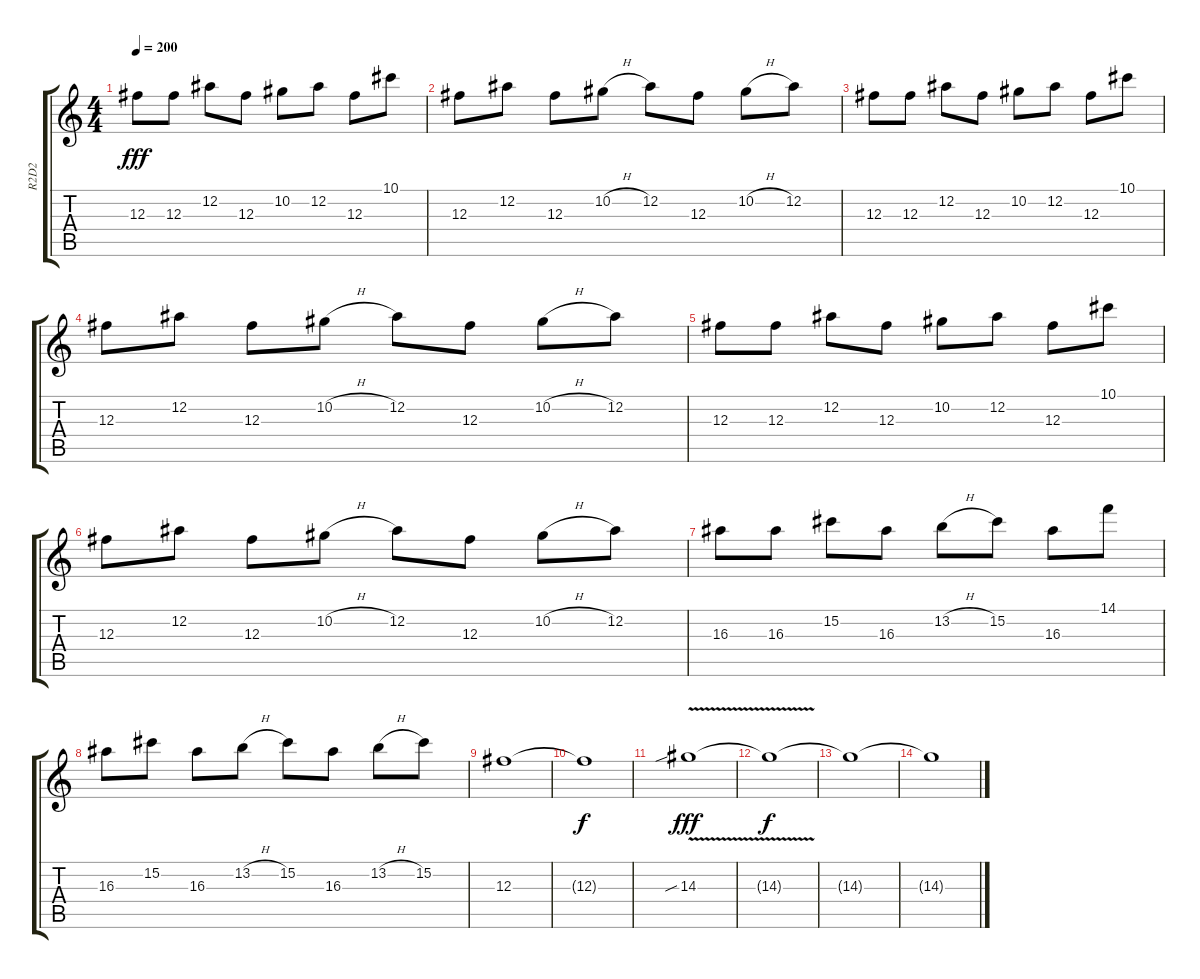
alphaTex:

\track ("R2D2" "R2D2") {instrument overdrivenguitar}
\staff {score tabs}
\tuning (Eb4 Bb3 Gb3 Db3 Ab2 Eb2) {hide}
\ts (4 4)
\tempo 200
\clef g2
\ks c
12.3.8{dy fff} 12.3.8 12.2.8 12.3.8 10.2.8 12.2.8 12.3.8 10.1.8 |
12.3.8 12.2.8 12.3.8 10.2{h}.8 12.2.8 12.3.8 10.2{h}.8 12.2.8 |
12.3.8 12.3.8 12.2.8 12.3.8 10.2.8 12.2.8 12.3.8 10.1.8 |
12.3.8 12.2.8 12.3.8 10.2{h}.8 12.2.8 12.3.8 10.2{h}.8 12.2.8 |
12.3.8 12.3.8 12.2.8 12.3.8 10.2.8 12.2.8 12.3.8 10.1.8 |
12.3.8 12.2.8 12.3.8 10.2{h}.8 12.2.8 12.3.8 10.2{h}.8 12.2.8 |
16.3.8 16.3.8 15.2.8 16.3.8 13.2{h}.8 15.2.8 16.3.8 14.1.8 |
16.3.8 15.2.8 16.3.8 13.2{h}.8 15.2.8 16.3.8 13.2{h}.8 15.2.8 |
12.3.1 |
12.3{t}.1{dy f} |
14.3{v sib}.1{dy fff volume 0} |
14.3{t}.1{dy f} |
14.3{t}.1 |
14.3{t}.1
